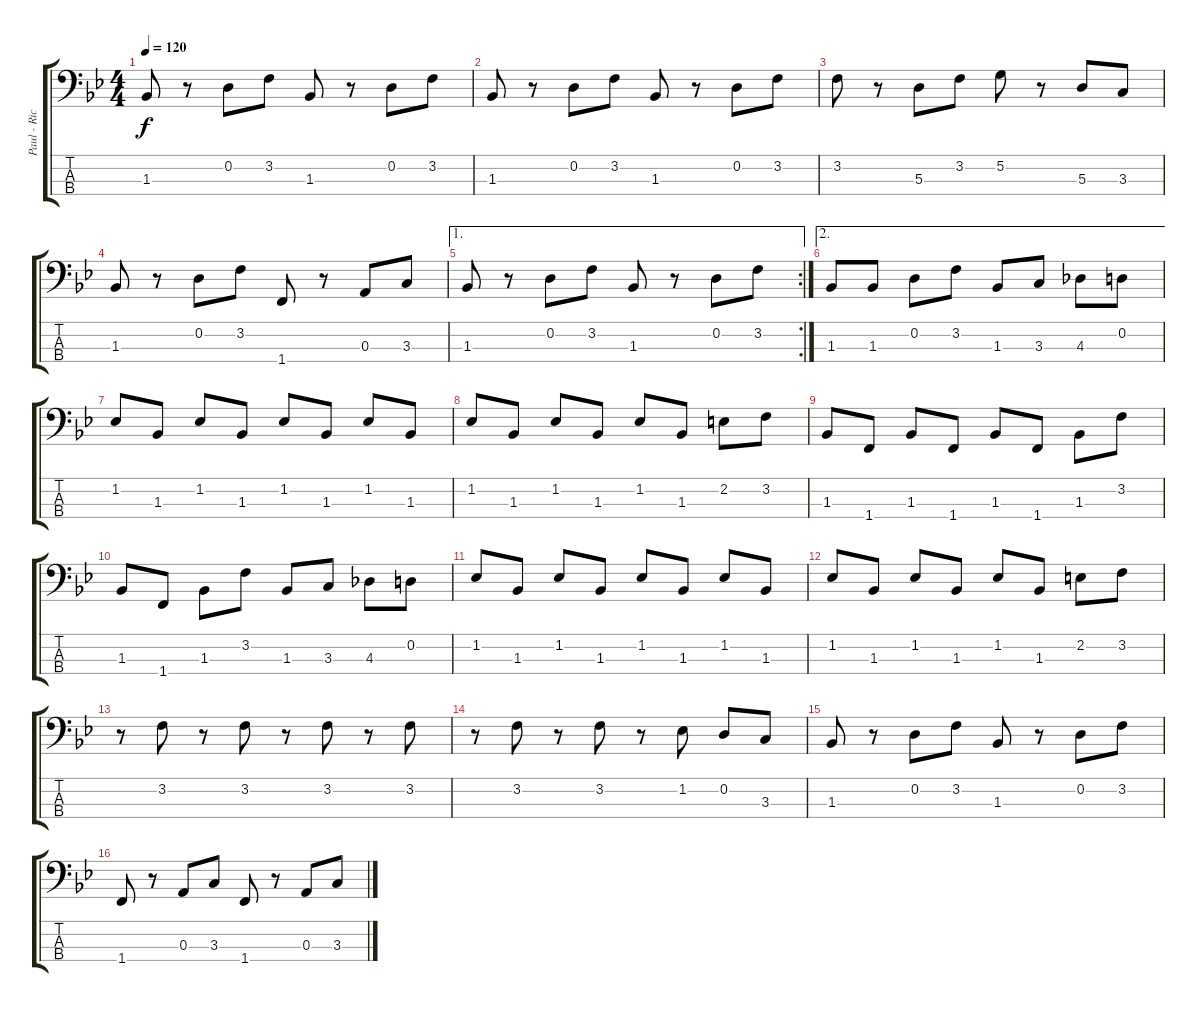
\track ("Paul - Rickenbacker  4001S-LH" "Paul - Ric") {instrument electricbasspick}
\staff {score tabs}
\tuning (G2 D2 A1 E1) {hide}
\ts (4 4)
\tempo 120
\clef f4
\ks bb
1.3.8{dy f} r.8 0.2.8 3.2.8 1.3.8 r.8 0.2.8 3.2.8 |
1.3.8 r.8 0.2.8 3.2.8 1.3.8 r.8 0.2.8 3.2.8 |
3.2.8 r.8 5.3.8 3.2.8 5.2.8 r.8 5.3.8 3.3.8 |
1.3.8 r.8 0.2.8 3.2.8 1.4.8 r.8 0.3.8 3.3.8 |
\ae 1
\rc 2
1.3.8 r.8 0.2.8 3.2.8 1.3.8 r.8 0.2.8 3.2.8 |
\ae 2
1.3.8 1.3.8 0.2.8 3.2.8 1.3.8 3.3.8 4.3.8 0.2.8 |
1.2.8 1.3.8 1.2.8 1.3.8 1.2.8 1.3.8 1.2.8 1.3.8 |
1.2.8 1.3.8 1.2.8 1.3.8 1.2.8 1.3.8 2.2.8 3.2.8 |
1.3.8 1.4.8 1.3.8 1.4.8 1.3.8 1.4.8 1.3.8 3.2.8 |
1.3.8 1.4.8 1.3.8 3.2.8 1.3.8 3.3.8 4.3.8 0.2.8 |
1.2.8 1.3.8 1.2.8 1.3.8 1.2.8 1.3.8 1.2.8 1.3.8 |
1.2.8 1.3.8 1.2.8 1.3.8 1.2.8 1.3.8 2.2.8 3.2.8 |
r.8 3.2.8 r.8 3.2.8 r.8 3.2.8 r.8 3.2.8 |
r.8 3.2.8 r.8 3.2.8 r.8 1.2.8 0.2.8 3.3.8 |
1.3.8 r.8 0.2.8 3.2.8 1.3.8 r.8 0.2.8 3.2.8 |
1.4.8 r.8 0.3.8 3.3.8 1.4.8 r.8 0.3.8 3.3.8
